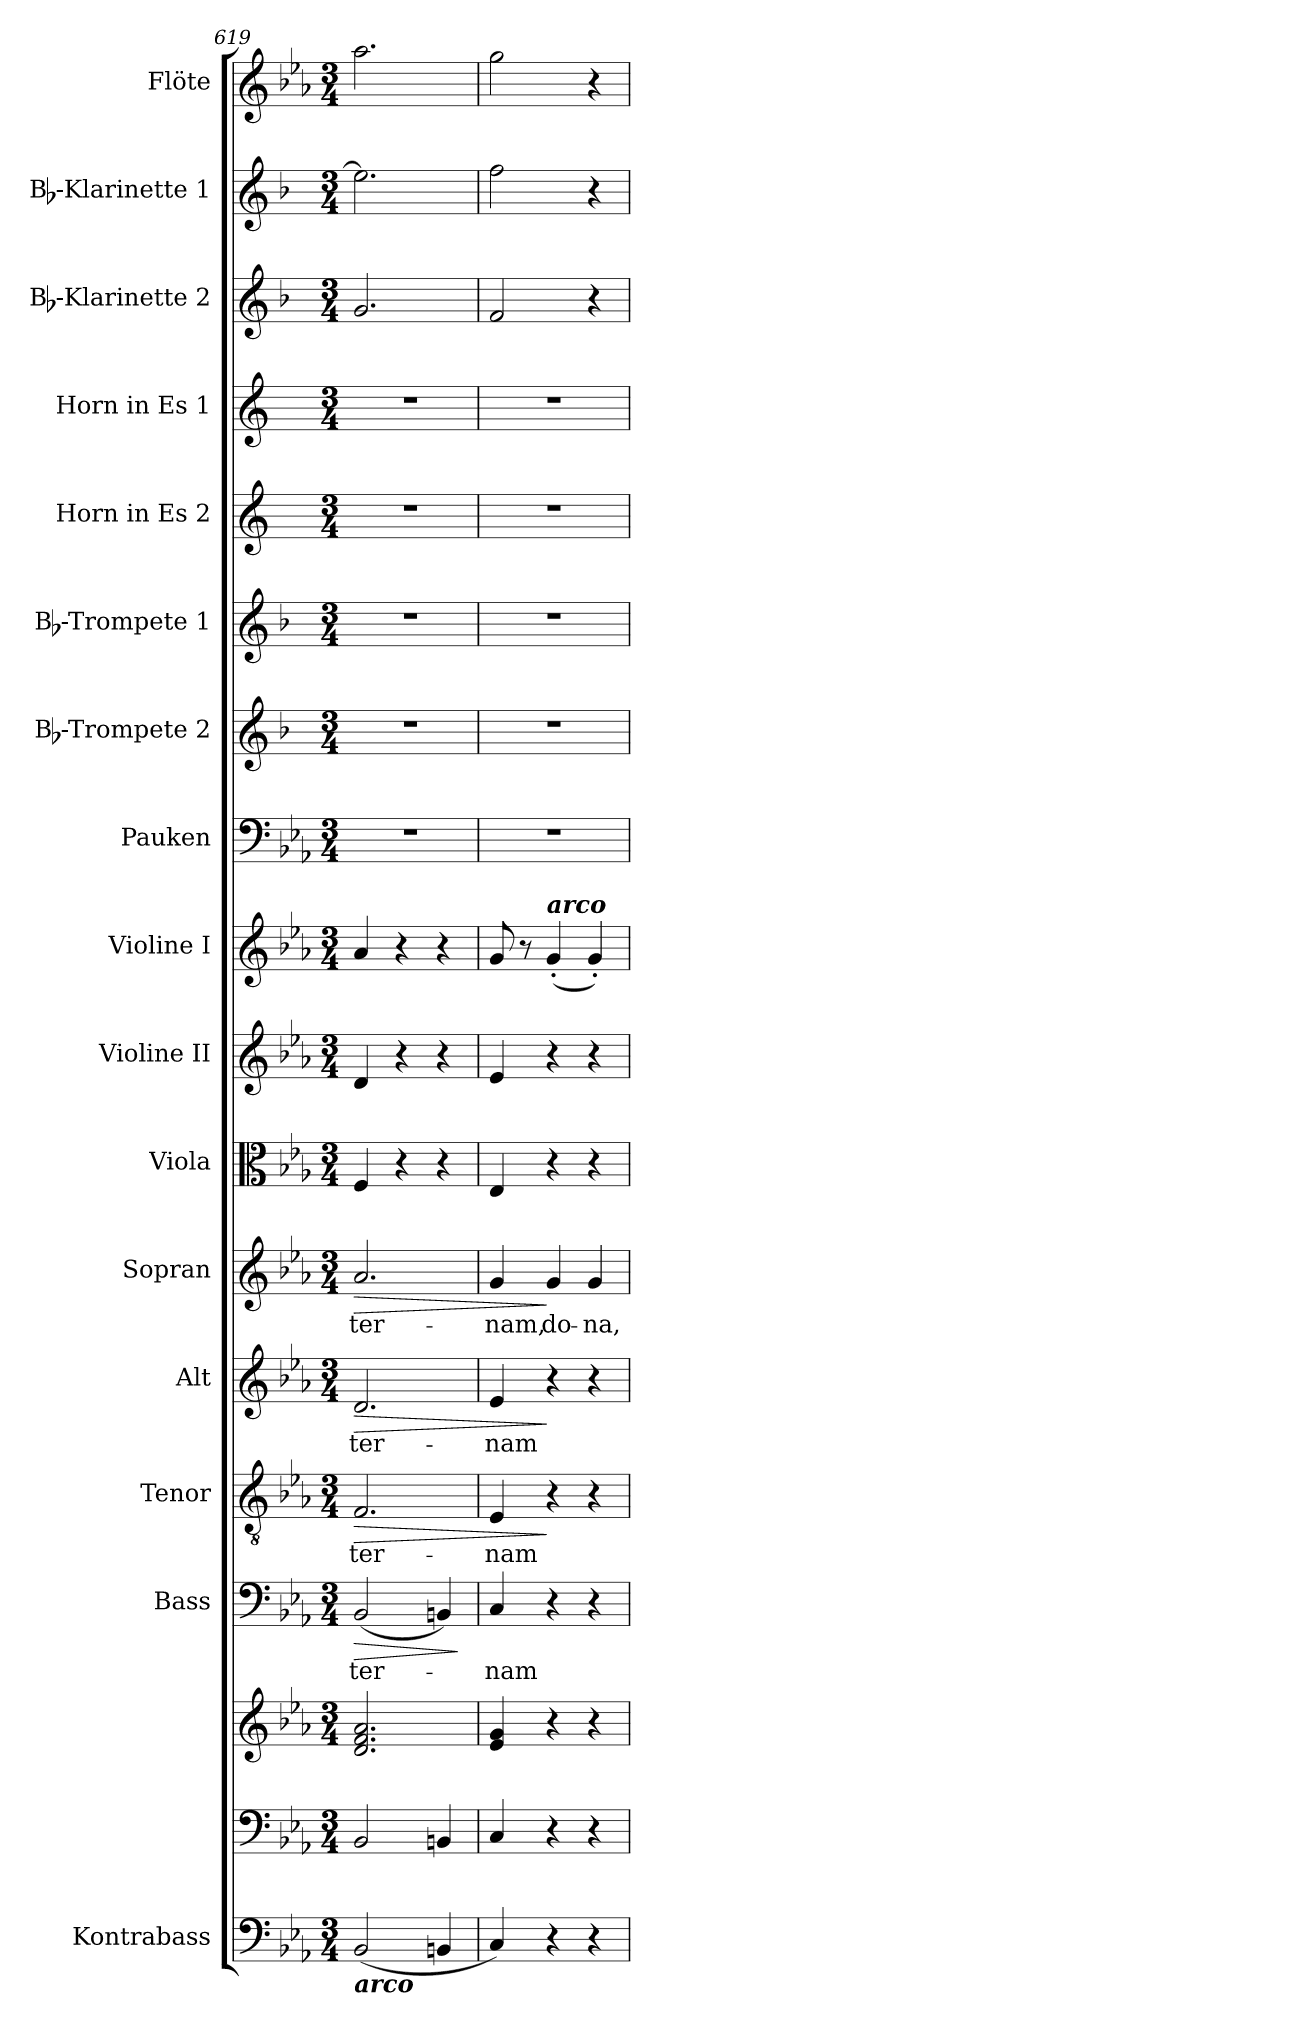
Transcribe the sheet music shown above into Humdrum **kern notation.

**kern	**kern	**kern	**kern	**text	**dynam	**kern	**text	**dynam	**kern	**text	**dynam	**kern	**text	**dynam	**kern	**kern	**kern	**kern	**kern	**kern	**kern	**kern	**kern	**kern	**kern
*part17	*part16	*part16	*part15	*part15	*part15	*part14	*part14	*part14	*part13	*part13	*part13	*part12	*part12	*part12	*part11	*part10	*part9	*part8	*part7	*part6	*part5	*part4	*part3	*part2	*part1
*staff18	*staff17	*staff16	*staff15	*staff15	*staff15	*staff14	*staff14	*staff14	*staff13	*staff13	*staff13	*staff12	*staff12	*staff12	*staff11	*staff10	*staff9	*staff8	*staff7	*staff6	*staff5	*staff4	*staff3	*staff2	*staff1
*I"Kontrabass	*	*	*I"Bass	*	*	*I"Tenor	*	*	*I"Alt	*	*	*I"Sopran	*	*	*I"Viola	*I"Violine II	*I"Violine I	*I"Pauken	*I"Bb-Trompete 2	*I"Bb-Trompete 1	*I"Horn in Es 2	*I"Horn in Es 1	*I"Bb-Klarinette 2	*I"Bb-Klarinette 1	*I"Flöte
*I'Kb.	*	*	*I'B.	*	*	*I'T.	*	*	*I'A.	*	*	*I'S.	*	*	*I'Vla.	*I'Vl. II	*I'Vl. I	*I'Pk.	*I'Bb Trp. 2	*I'Bb Trp. 1	*	*	*I'Bb Kl. 2	*I'Bb Kl. 1	*I'Fl.
*clefF4	*clefF4	*clefG2	*clefF4	*	*	*clefGv2	*	*	*clefG2	*	*	*clefG2	*	*	*clefC3	*clefG2	*clefG2	*clefF4	*clefG2	*clefG2	*clefG2	*clefG2	*clefG2	*clefG2	*clefG2
*ITrd7c12	*	*	*	*	*	*	*	*	*	*	*	*	*	*	*	*	*	*	*ITrd1c2	*ITrd1c2	*ITrd5c9	*ITrd5c9	*ITrd1c2	*ITrd1c2	*
*k[b-e-a-]	*k[b-e-a-]	*k[b-e-a-]	*k[b-e-a-]	*	*	*k[b-e-a-]	*	*	*k[b-e-a-]	*	*	*k[b-e-a-]	*	*	*k[b-e-a-]	*k[b-e-a-]	*k[b-e-a-]	*k[b-e-a-]	*k[b-e-a-]	*k[b-e-a-]	*k[b-e-a-]	*k[b-e-a-]	*k[b-e-a-]	*k[b-e-a-]	*k[b-e-a-]
*E-:	*E-:	*E-:	*E-:	*	*	*E-:	*	*	*E-:	*	*	*E-:	*	*	*E-:	*E-:	*E-:	*E-:	*E-:	*E-:	*E-:	*E-:	*E-:	*E-:	*E-:
*M3/4	*M3/4	*M3/4	*M3/4	*	*	*M3/4	*	*	*M3/4	*	*	*M3/4	*	*	*M3/4	*M3/4	*M3/4	*M3/4	*M3/4	*M3/4	*M3/4	*M3/4	*M3/4	*M3/4	*M3/4
=619	=619	=619	=619	=619	=619	=619	=619	=619	=619	=619	=619	=619	=619	=619	=619	=619	=619	=619	=619	=619	=619	=619	=619	=619	=619
!LO:TX:b:Bi:t=arco	!	!	!	!	!	!	!	!	!	!	!	!	!	!	!	!	!	!	!	!	!	!	!	!	!
!	!	!	!	!LO:LY:b	!LO:HP:b	!	!LO:LY:b	!LO:HP:b	!	!LO:LY:b	!LO:HP:b	!	!LO:LY:b	!LO:HP:b	!	!	!	!	!	!	!	!	!	!	!
(<2BBB-/	2BB-/	2.d/ 2.f/ 2.a-/	(<2BB-/	-ter-	>	2.F/	-ter-	>	2.d/	-ter-	>	2.a-/	-ter-	>	4F/	4d/	4a-/	2.r	2.r	2.r	2.r	2.r	2.f/	2.dd\]	2.aa-\
.	.	.	.	.	.	.	.	.	.	.	.	.	.	.	4r	4r	4r	.	.	.	.	.	.	.	.
4BBBn/	4BBn/	.	4BBn/)	.	.	.	.	.	.	.	.	.	.	.	4r	4r	4r	.	.	.	.	.	.	.	.
.	.	.	.	.	]	.	.	.	.	.	.	.	.	.	.	.	.	.	.	.	.	.	.	.	.
=620	=620	=620	=620	=620	=620	=620	=620	=620	=620	=620	=620	=620	=620	=620	=620	=620	=620	=620	=620	=620	=620	=620	=620	=620	=620
!	!	!	!	!LO:LY:b	!	!	!LO:LY:b	!	!	!LO:LY:b	!	!	!LO:LY:b	!	!	!	!	!	!	!	!	!	!	!	!
4CC/)	4C/	4e-/ 4g/	4C/	-nam	.	4E-/	-nam	.	4e-/	-nam	.	4g/	-nam,	.	4E-/	4e-/	8g/	2.r	2.r	2.r	2.r	2.r	2e-/	2ee-\	2gg\
.	.	.	.	.	.	.	.	.	.	.	.	.	.	.	.	.	8r	.	.	.	.	.	.	.	.
!	!	!	!	!	!	!	!	!	!	!	!	!	!	!	!	!	!LO:TX:a:Bi:t=arco	!	!	!	!	!	!	!	!
!	!	!	!	!	!	!	!	!	!	!	!	!	!LO:LY:b	!	!	!	!	!	!	!	!	!	!	!	!
4r	4r	4r	4r	.	.	4r	.	]	4r	.	]	4g/	do-	]	4r	4r	(<4g'</	.	.	.	.	.	.	.	.
!	!	!	!	!	!	!	!	!	!	!	!	!	!LO:LY:b	!	!	!	!	!	!	!	!	!	!	!	!
4r	4r	4r	4r	.	.	4r	.	.	4r	.	.	4g/	-na,	.	4r	4r	4g'</)	.	.	.	.	.	4r	4r	4r
=	=	=	=	=	=	=	=	=	=	=	=	=	=	=	=	=	=	=	=	=	=	=	=	=	=
*-	*-	*-	*-	*-	*-	*-	*-	*-	*-	*-	*-	*-	*-	*-	*-	*-	*-	*-	*-	*-	*-	*-	*-	*-	*-
